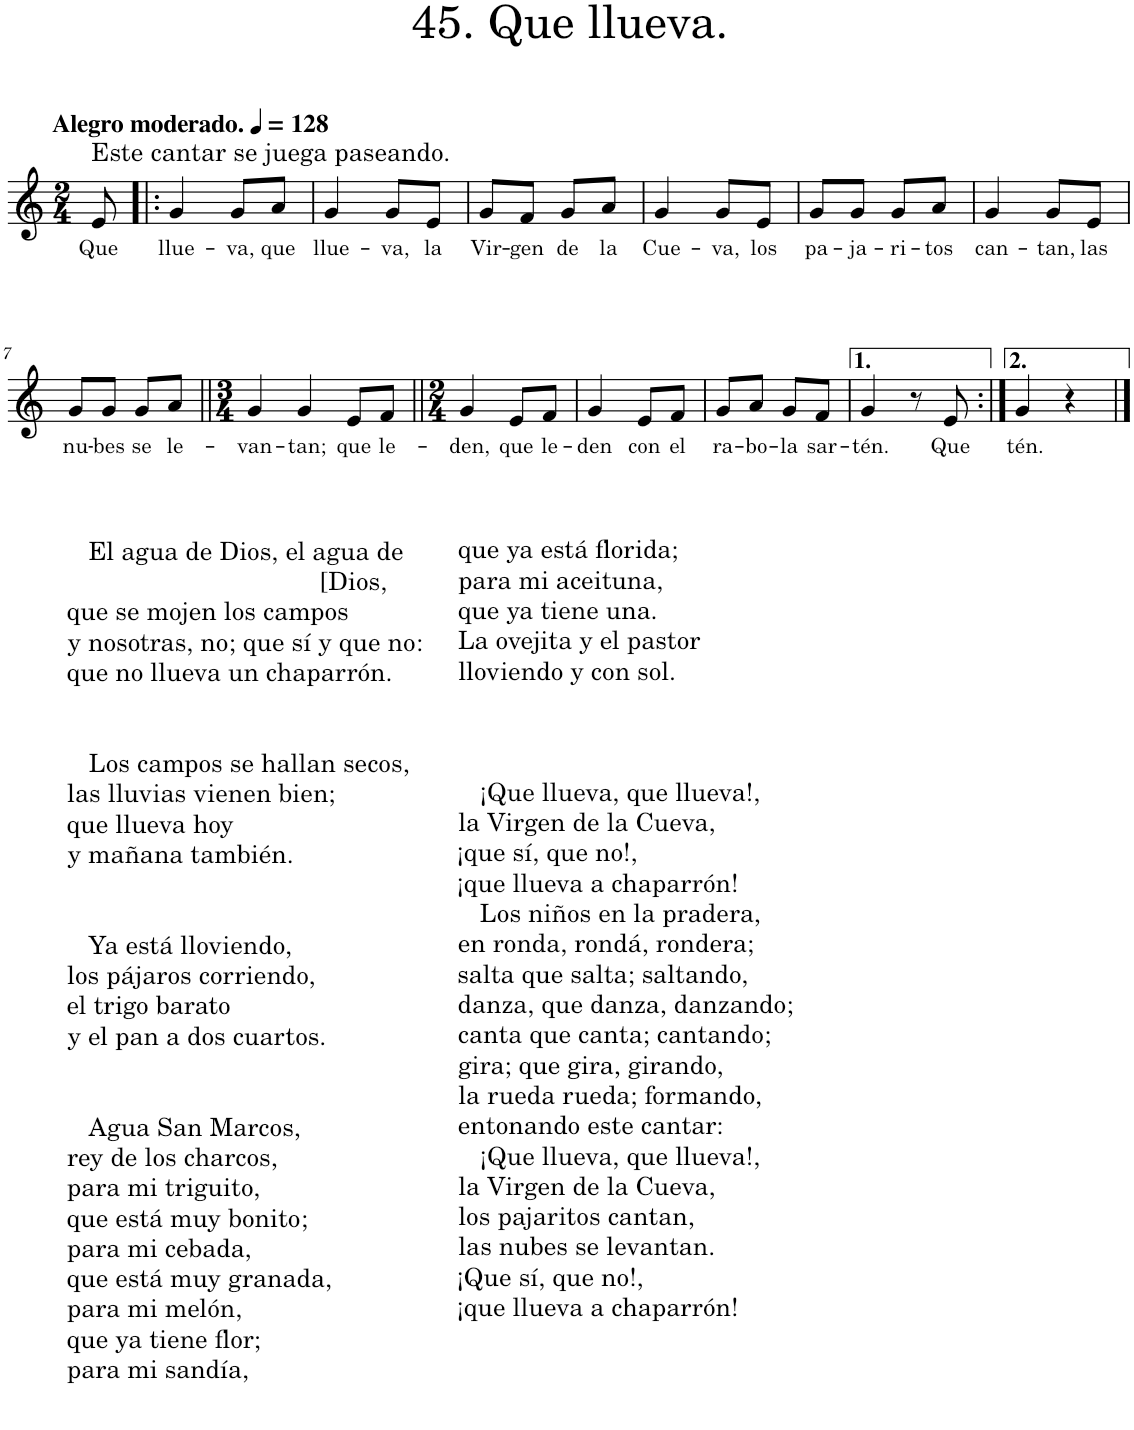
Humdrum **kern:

**kern	**text
*part1	*part1
*staff1	*staff1
*I"Piano	*
*I'Pno.	*
*clefG2	*
*k[]	*
*M2/4	*
*MM128	*
=	=
!LO:TX:a:B:t=Alegro moderado.	!
!LO:TX:a:t=Este cantar se juega paseando.	!
!	!LO:LY:b
8e/	Que
=1!|:	=1!|:
!	!LO:LY:b
4g/	llue-
!	!LO:LY:b
8g/L	-va,
!	!LO:LY:b
8a/J	que
=2	=2
!	!LO:LY:b
4g/	llue-
!	!LO:LY:b
8g/L	-va,
!	!LO:LY:b
8e/J	la
=3	=3
!	!LO:LY:b
8g/L	Vir-
!	!LO:LY:b
8f/J	-gen
!	!LO:LY:b
8g/L	de
!	!LO:LY:b
8a/J	la
=4	=4
!	!LO:LY:b
4g/	Cue-
!	!LO:LY:b
8g/L	-va,
!	!LO:LY:b
8e/J	los
=5	=5
!	!LO:LY:b
8g/L	pa-
!	!LO:LY:b
8g/J	-ja-
!	!LO:LY:b
8g/L	-ri-
!	!LO:LY:b
8a/J	-tos
=6	=6
!	!LO:LY:b
4g/	can-
!	!LO:LY:b
8g/L	-tan,
!	!LO:LY:b
8e/J	las
!!LO:LB:g=z
=7	=7
!LO:TX:b:t=El agua de Dios, el agua de	!
!LO:TX:b:t=[Dios,	!
!LO:TX:b:t=que se mojen los campos	!
!LO:TX:b:t=y nosotras, no; que sí y que no&colon;	!
!LO:TX:b:t=que no llueva un chaparrón.	!
!LO:TX:b:t=Los campos se hallan secos,	!
!LO:TX:b:t=las lluvias vienen bien;	!
!LO:TX:b:t=que llueva hoy	!
!LO:TX:b:t=y mañana también.	!
!LO:TX:b:t=Ya está lloviendo,	!
!LO:TX:b:t=los pájaros corriendo,	!
!LO:TX:b:t=el trigo barato	!
!LO:TX:b:t=y el pan a dos cuartos.	!
!LO:TX:b:t=Agua San Marcos,	!
!LO:TX:b:t=rey de los charcos,	!
!LO:TX:b:t=para mi triguito,	!
!LO:TX:b:t=que está muy bonito;	!
!LO:TX:b:t=para mi cebada,	!
!LO:TX:b:t=que está muy granada,	!
!LO:TX:b:t=para mi melón,	!
!LO:TX:b:t=que ya tiene flor;	!
!LO:TX:b:t=para mi sandía,	!
!	!LO:LY:b
8g/L	nu-
!	!LO:LY:b
8g/J	-bes
!	!LO:LY:b
8g/L	se
!	!LO:LY:b
8a/J	le-
=8||	=8||
*M3/4	*
!	!LO:LY:b
4g/	-van-
!	!LO:LY:b
4g/	-tan;
!	!LO:LY:b
8e/L	que
!	!LO:LY:b
8f/J	le-
=9||	=9||
*M2/4	*
!LO:TX:b:t=que ya está florida;	!
!LO:TX:b:t=para mi aceituna,	!
!LO:TX:b:t=que ya tiene una.	!
!LO:TX:b:t=La ovejita y el pastor	!
!LO:TX:b:t=lloviendo y con sol.	!
!LO:TX:b:t=¡Que llueva, que llueva!,	!
!LO:TX:b:t=la Virgen de la Cueva,	!
!LO:TX:b:t=¡que sí, que no!,	!
!LO:TX:b:t=¡que llueva a chaparrón!	!
!LO:TX:b:t=Los niños en la pradera,	!
!LO:TX:b:t=en ronda, rondá, rondera;	!
!LO:TX:b:t=salta que salta; saltando,	!
!LO:TX:b:t=danza, que danza, danzando;	!
!LO:TX:b:t=canta que canta; cantando;	!
!LO:TX:b:t=gira; que gira, girando,	!
!LO:TX:b:t=la rueda rueda; formando,	!
!LO:TX:b:t=entonando este cantar&colon;	!
!LO:TX:b:t=¡Que llueva, que llueva!,	!
!LO:TX:b:t=la Virgen de la Cueva,	!
!LO:TX:b:t=los pajaritos cantan,	!
!LO:TX:b:t=las nubes se levantan.	!
!LO:TX:b:t=¡Que sí, que no!,	!
!LO:TX:b:t=¡que llueva a chaparrón!	!
!	!LO:LY:b
4g/	-den,
!	!LO:LY:b
8e/L	que
!	!LO:LY:b
8f/J	le-
=10	=10
!	!LO:LY:b
4g/	-den
!	!LO:LY:b
8e/L	con
!	!LO:LY:b
8f/J	el
=11	=11
!	!LO:LY:b
8g/L	ra-
!	!LO:LY:b
8a/J	-bo-
!	!LO:LY:b
8g/L	-la
!	!LO:LY:b
8f/J	sar-
=12	=12
!	!LO:LY:b
4g/	-tén.
8r	.
!	!LO:LY:b
8e/	Que
=13:|!	=13:|!
!	!LO:LY:b
4g/	-tén.
4r	.
==	==
*-	*-
